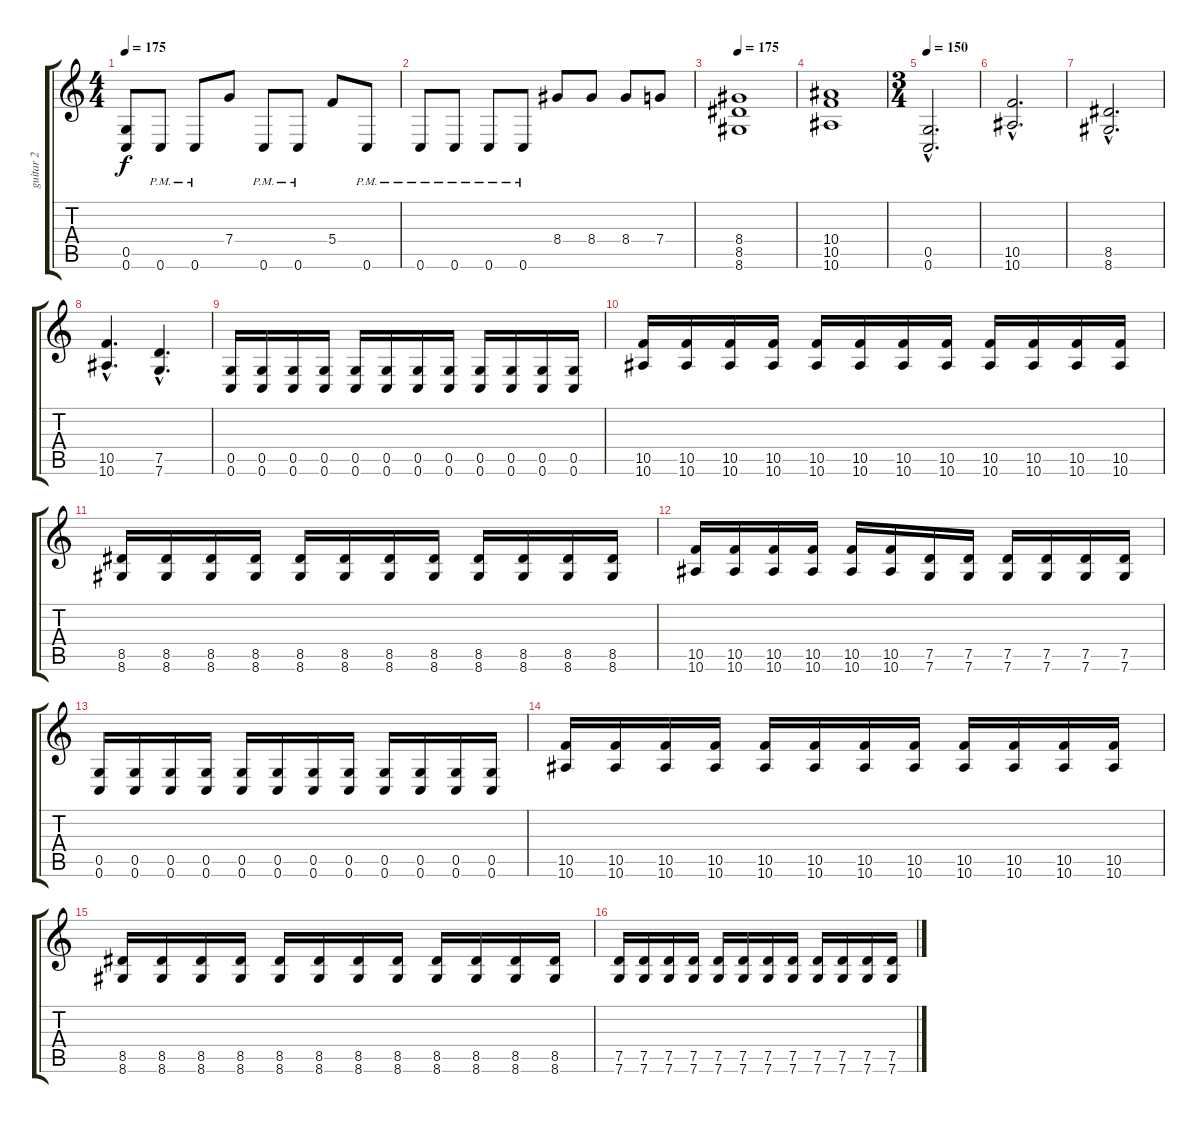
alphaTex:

\track ("guitar 2" "guitar 2") {instrument overdrivenguitar}
\staff {score tabs}
\tuning (D4 A3 F3 C3 G2 C2) {hide}
\ts (4 4)
\tempo 175
\clef g2
\ks c
(0.5 0.6).8{dy f} 0.6{pm}.8 0.6{pm}.8 7.4.8 0.6{pm}.8 0.6{pm}.8 5.4.8 0.6{pm}.8 |
0.6{pm}.8 0.6{pm}.8 0.6{pm}.8 0.6{pm}.8 8.4.8 8.4.8 8.4.8 7.4.8 |
\tempo 175
(8.4 8.5 8.6).1 |
(10.4 10.5 10.6).1 |
\ts (3 4)
\tempo 150
(0.5{hac} 0.6{hac}).2{d} |
(10.5{hac} 10.6{hac}).2{d} |
(8.5{hac} 8.6{hac}).2{d} |
(10.5{hac} 10.6{hac}).4{d} (7.5{hac} 7.6{hac}).4{d} |
(0.5 0.6).16 (0.5 0.6).16 (0.5 0.6).16 (0.5 0.6).16 (0.5 0.6).16 (0.5 0.6).16 (0.5 0.6).16 (0.5 0.6).16 (0.5 0.6).16 (0.5 0.6).16 (0.5 0.6).16 (0.5 0.6).16 |
(10.5 10.6).16 (10.5 10.6).16 (10.5 10.6).16 (10.5 10.6).16 (10.5 10.6).16 (10.5 10.6).16 (10.5 10.6).16 (10.5 10.6).16 (10.5 10.6).16 (10.5 10.6).16 (10.5 10.6).16 (10.5 10.6).16 |
(8.5 8.6).16 (8.5 8.6).16 (8.5 8.6).16 (8.5 8.6).16 (8.5 8.6).16 (8.5 8.6).16 (8.5 8.6).16 (8.5 8.6).16 (8.5 8.6).16 (8.5 8.6).16 (8.5 8.6).16 (8.5 8.6).16 |
(10.5 10.6).16 (10.5 10.6).16 (10.5 10.6).16 (10.5 10.6).16 (10.5 10.6).16 (10.5 10.6).16 (7.5 7.6).16 (7.5 7.6).16 (7.5 7.6).16 (7.5 7.6).16 (7.5 7.6).16 (7.5 7.6).16 |
(0.5 0.6).16 (0.5 0.6).16 (0.5 0.6).16 (0.5 0.6).16 (0.5 0.6).16 (0.5 0.6).16 (0.5 0.6).16 (0.5 0.6).16 (0.5 0.6).16 (0.5 0.6).16 (0.5 0.6).16 (0.5 0.6).16 |
(10.5 10.6).16 (10.5 10.6).16 (10.5 10.6).16 (10.5 10.6).16 (10.5 10.6).16 (10.5 10.6).16 (10.5 10.6).16 (10.5 10.6).16 (10.5 10.6).16 (10.5 10.6).16 (10.5 10.6).16 (10.5 10.6).16 |
(8.5 8.6).16 (8.5 8.6).16 (8.5 8.6).16 (8.5 8.6).16 (8.5 8.6).16 (8.5 8.6).16 (8.5 8.6).16 (8.5 8.6).16 (8.5 8.6).16 (8.5 8.6).16 (8.5 8.6).16 (8.5 8.6).16 |
(7.5 7.6).16 (7.5 7.6).16 (7.5 7.6).16 (7.5 7.6).16 (7.5 7.6).16 (7.5 7.6).16 (7.5 7.6).16 (7.5 7.6).16 (7.5 7.6).16 (7.5 7.6).16 (7.5 7.6).16 (7.5 7.6).16
